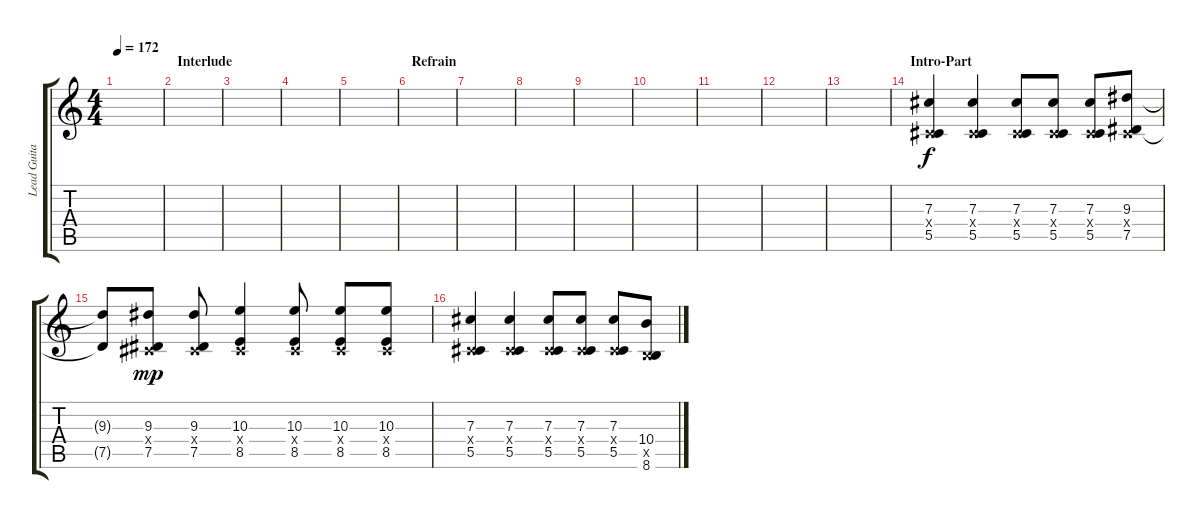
\track ("Lead Guitar" "Lead Guita") {instrument distortionguitar}
\staff {score tabs}
\tuning (Eb4 Bb3 Gb3 Db3 Ab2 Eb2) {hide}
\ts (4 4)
\tempo 172
\clef g2
\ks c
|
\section ("" "Interlude")
|
|
|
|
\section ("" "Refrain")
|
|
|
|
|
|
|
|
\section ("" "Intro-Part")
(7.3 0.4{x} 5.5).4 (7.3 0.4{x} 5.5).4 (7.3 0.4{x} 5.5).8 (7.3 0.4{x} 5.5).8 (7.3 0.4{x} 5.5).8 (9.3 0.4{x} 7.5).8 |
(9.3{t} 7.5{t}).8{dy f} (9.3 0.4{x} 7.5).8{dy mp} (9.3 0.4{x} 7.5).8 (10.3 0.4{x} 8.5).4 (10.3 0.4{x} 8.5).8 (10.3 0.4{x} 8.5).8 (10.3 0.4{x} 8.5).8 |
(7.3 0.4{x} 5.5).4 (7.3 0.4{x} 5.5).4 (7.3 0.4{x} 5.5).8 (7.3 0.4{x} 5.5).8 (7.3 0.4{x} 5.5).8 (10.4 3.5{x} 8.6).8
